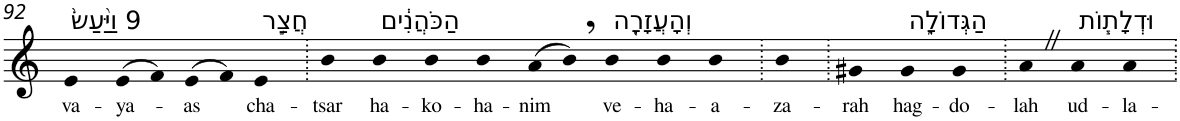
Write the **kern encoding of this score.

**kern	**text
*part1	*part1
*staff1	*staff1
*I"Piano	*
*I'Pno	*
!!LO:PB:g=z
*clefG2	*
*k[]	*
=92	=92
!LO:TX:a:t=9 וַיַּ֙עַשׂ֙	!
!	!LO:LY:b
4e	va-
!	!LO:LY:b
(>8e	-ya-
8f)	.
!	!LO:LY:b
(>8e	-as
8f)	.
!LO:TX:a:t=חֲצַ֣ר	!
!	!LO:LY:b
4e	cha-
=93.	=93.
!	!LO:LY:b
4b	-tsar
!LO:TX:a:t=הַכֹּהֲנִ֔ים	!
!	!LO:LY:b
4b	ha-
!	!LO:LY:b
4b	-ko-
!	!LO:LY:b
4b	-ha-
!	!LO:LY:b
(>8a	-nim
8b,)	.
!LO:TX:a:t=וְהָעֲזָרָ֖ה	!
!	!LO:LY:b
4b	ve-
!	!LO:LY:b
4b	-ha-
!	!LO:LY:b
4b	-a-
=94.	=94.
!	!LO:LY:b
4b	-za-
=95.	=95.
!	!LO:LY:b
4g#X	-rah
!LO:TX:a:t=הַגְּדוֹלָ֑ה	!
!	!LO:LY:b
4g#	hag-
!	!LO:LY:b
4g#	-do-
=96.	=96.
!	!LO:LY:b
4aZ	-lah
!LO:TX:a:t=וּדְלָת֧וֹת	!
!	!LO:LY:b
4a	ud-
!	!LO:LY:b
4a	-la-
=.	=.
*-	*-
